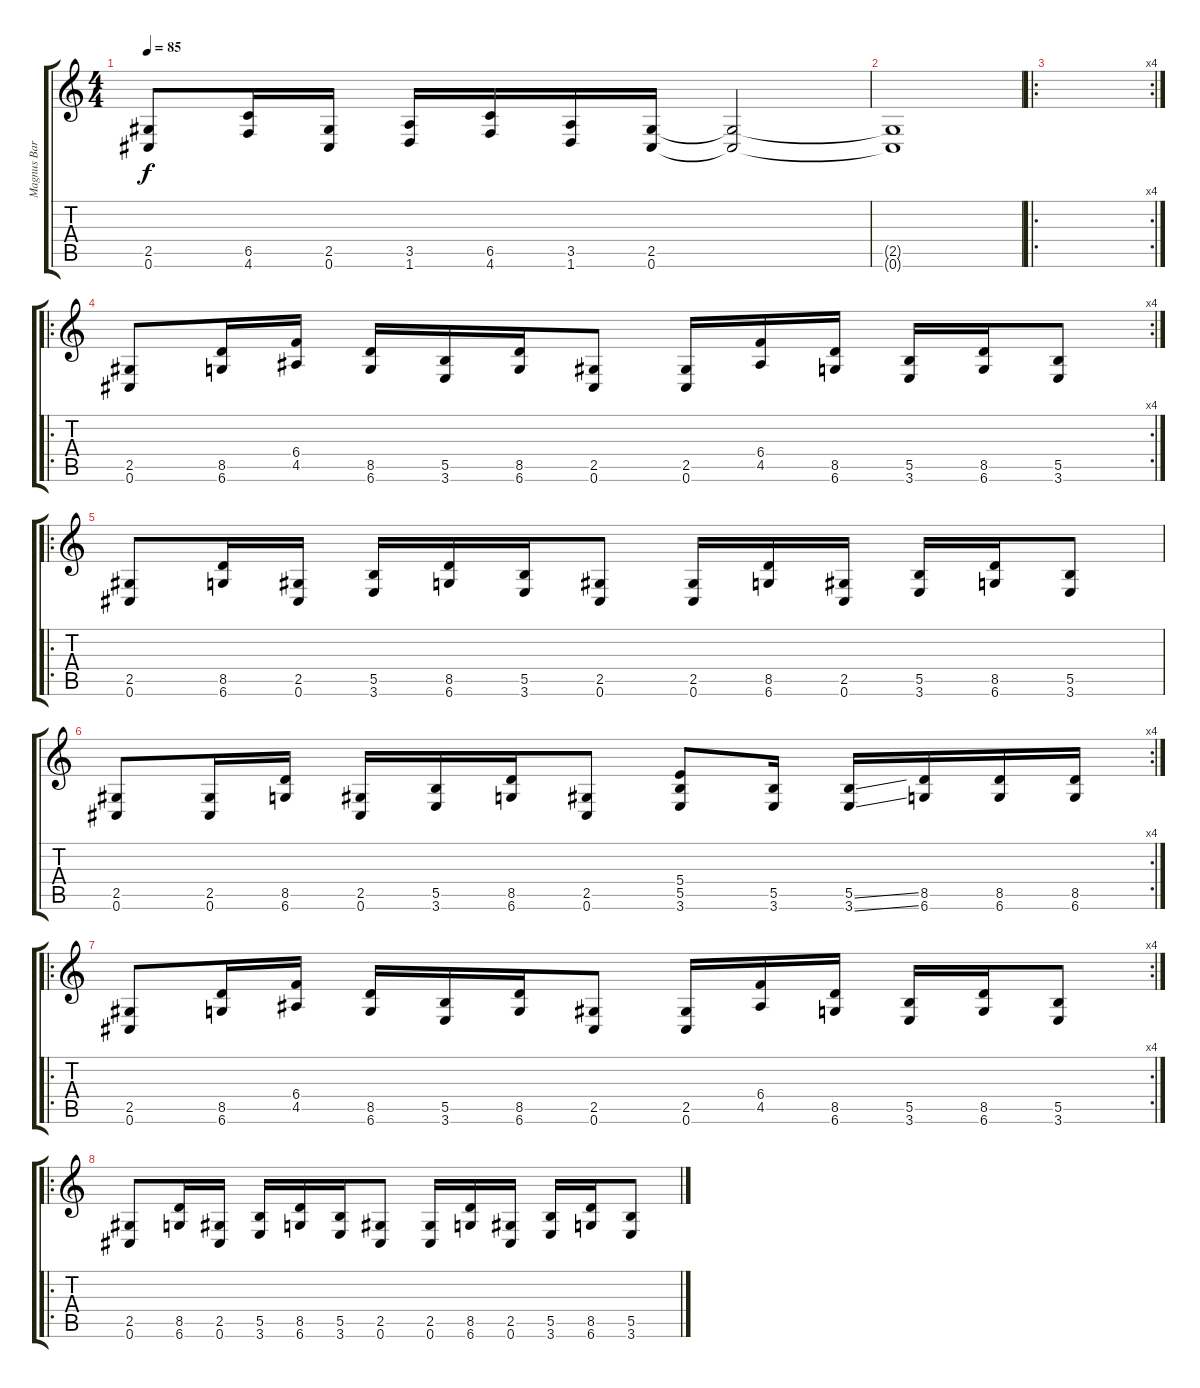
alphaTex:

\track ("Magnus Barthelsson (Guitar)" "Magnus Bar") {instrument distortionguitar}
\staff {score tabs}
\tuning (Db4 Ab3 E3 B2 Gb2 Db2) {hide}
\ts (4 4)
\tempo 85
\clef g2
\ks c
(2.5 0.6).8{dy f instrument distortionguitar} (6.5 4.6).16 (2.5 0.6).16 (3.5 1.6).16 (6.5 4.6).16 (3.5 1.6).16 (2.5 0.6).16 (2.5{t} 0.6{t}).2 |
(2.5{t} 0.6{t}).1 |
\ro
\rc 4
|
\ro
\rc 4
(2.5 0.6).8 (8.5 6.6).16 (6.4 4.5).16 (8.5 6.6).16 (5.5 3.6).16 (8.5 6.6).16 (2.5 0.6).8 (2.5 0.6).16 (6.4 4.5).16 (8.5 6.6).16 (5.5 3.6).16 (8.5 6.6).16 (5.5 3.6).8 |
\ro
(2.5 0.6).8 (8.5 6.6).16 (2.5 0.6).16 (5.5 3.6).16 (8.5 6.6).16 (5.5 3.6).16 (2.5 0.6).8 (2.5 0.6).16 (8.5 6.6).16 (2.5 0.6).16 (5.5 3.6).16 (8.5 6.6).16 (5.5 3.6).8 |
\rc 4
(2.5 0.6).8 (2.5 0.6).16 (8.5 6.6).16 (2.5 0.6).16 (5.5 3.6).16 (8.5 6.6).16 (2.5 0.6).8 (5.4 5.5 3.6).8 (5.5 3.6).16 (5.5{ss} 3.6{ss}).16 (8.5 6.6).16 (8.5 6.6).16 (8.5 6.6).16 |
\ro
\rc 4
(2.5 0.6).8 (8.5 6.6).16 (6.4 4.5).16 (8.5 6.6).16 (5.5 3.6).16 (8.5 6.6).16 (2.5 0.6).8 (2.5 0.6).16 (6.4 4.5).16 (8.5 6.6).16 (5.5 3.6).16 (8.5 6.6).16 (5.5 3.6).8 |
\ro
(2.5 0.6).8 (8.5 6.6).16 (2.5 0.6).16 (5.5 3.6).16 (8.5 6.6).16 (5.5 3.6).16 (2.5 0.6).8 (2.5 0.6).16 (8.5 6.6).16 (2.5 0.6).16 (5.5 3.6).16 (8.5 6.6).16 (5.5 3.6).8
